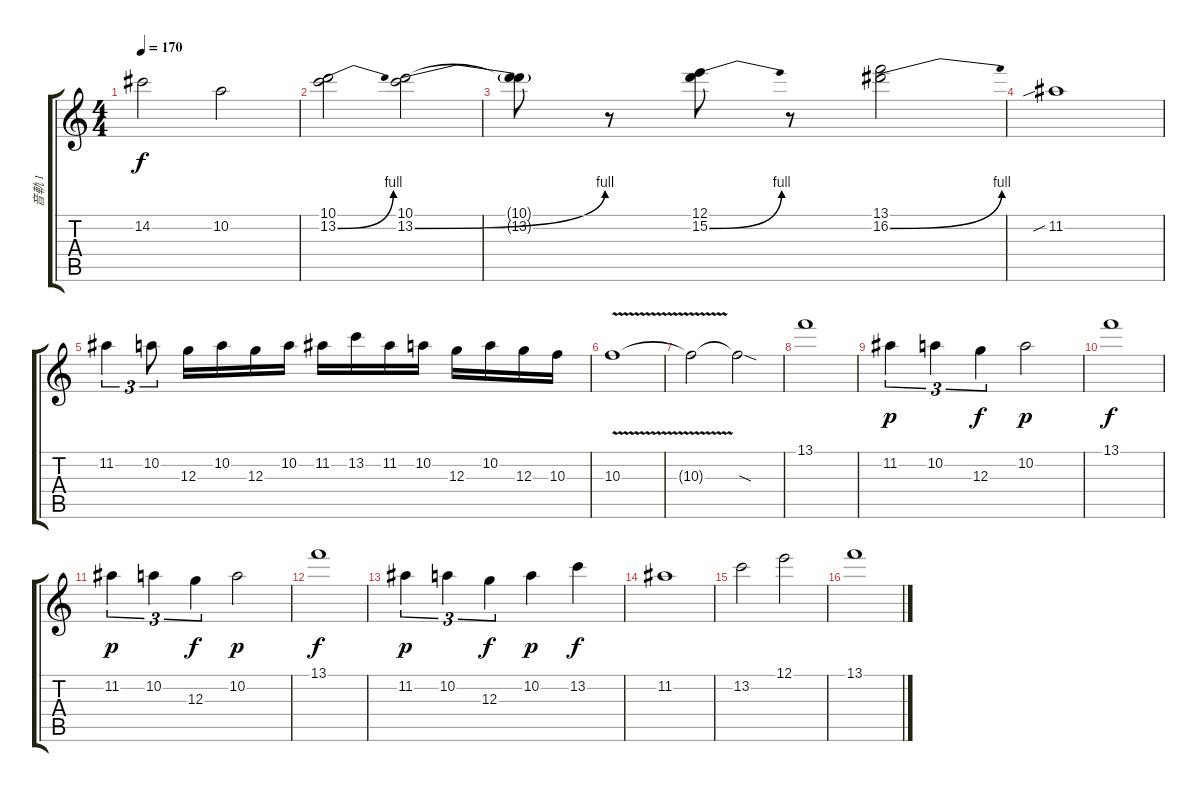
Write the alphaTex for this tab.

\track ("音軌 1" "音軌 1") {instrument overdrivenguitar}
\staff {score tabs}
\tuning (E4 B3 G3 D3 A2 E2) {hide}
\ts (4 4)
\tempo 170
\clef g2
\ks c
14.2.2{dy f} 10.2.2 |
(10.1 13.2{be (bend 0 0 60 4)}).2 (10.1 13.2{be (bend 0 0 60 4)}).2 |
(10.1{t} 13.2{t}).8 r.8 (12.1 15.2{be (bend 0 0 60 4)}).8 r.8 (13.1 16.2{be (bend 0 0 60 4)}).2 |
11.2{sib}.1 |
11.2.4{tu (3 2)} 10.2.8{tu (3 2)} 12.3.16 10.2.16 12.3.16 10.2.16 11.2.16 13.2.16 11.2.16 10.2.16 12.3.16 10.2.16 12.3.16 10.3.16 |
10.3{v}.1 |
10.3{t}.2 10.3{sod t}.2 |
13.1.1 |
11.2.4{tu (3 2) dy p} 10.2.4{tu (3 2)} 12.3.4{tu (3 2) dy f} 10.2.2{dy p} |
13.1.1{dy f} |
11.2.4{tu (3 2) dy p} 10.2.4{tu (3 2)} 12.3.4{tu (3 2) dy f} 10.2.2{dy p} |
13.1.1{dy f} |
11.2.4{tu (3 2) dy p} 10.2.4{tu (3 2)} 12.3.4{tu (3 2) dy f} 10.2.4{dy p} 13.2.4{dy f} |
11.2.1 |
13.2.2 12.1.2 |
13.1.1
